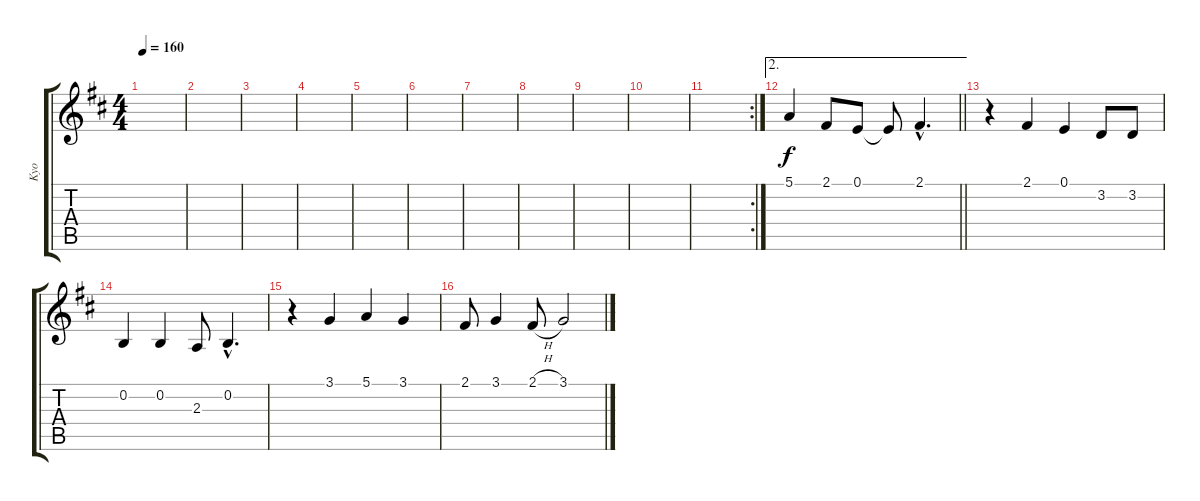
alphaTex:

\track ("Kyo" "Kyo") {instrument sopranosax}
\staff {score tabs}
\tuning (E4 B3 G3 D3 A2 E2) {hide}
\ts (4 4)
\tempo 160
\clef g2
\ks d
|
|
|
|
|
|
|
|
|
|
\rc 2
|
\ae 2
\barLineRight lightlight
5.1.4 2.1.8 0.1.8 0.1{t}.8 2.1{hac}.4{d} |
r.4 2.1.4 0.1.4 3.2.8 3.2.8 |
0.2.4 0.2.4 2.3.8 0.2{hac}.4{d} |
r.4 3.1.4 5.1.4 3.1.4 |
2.1.8 3.1.4 2.1{h}.8 3.1.2
